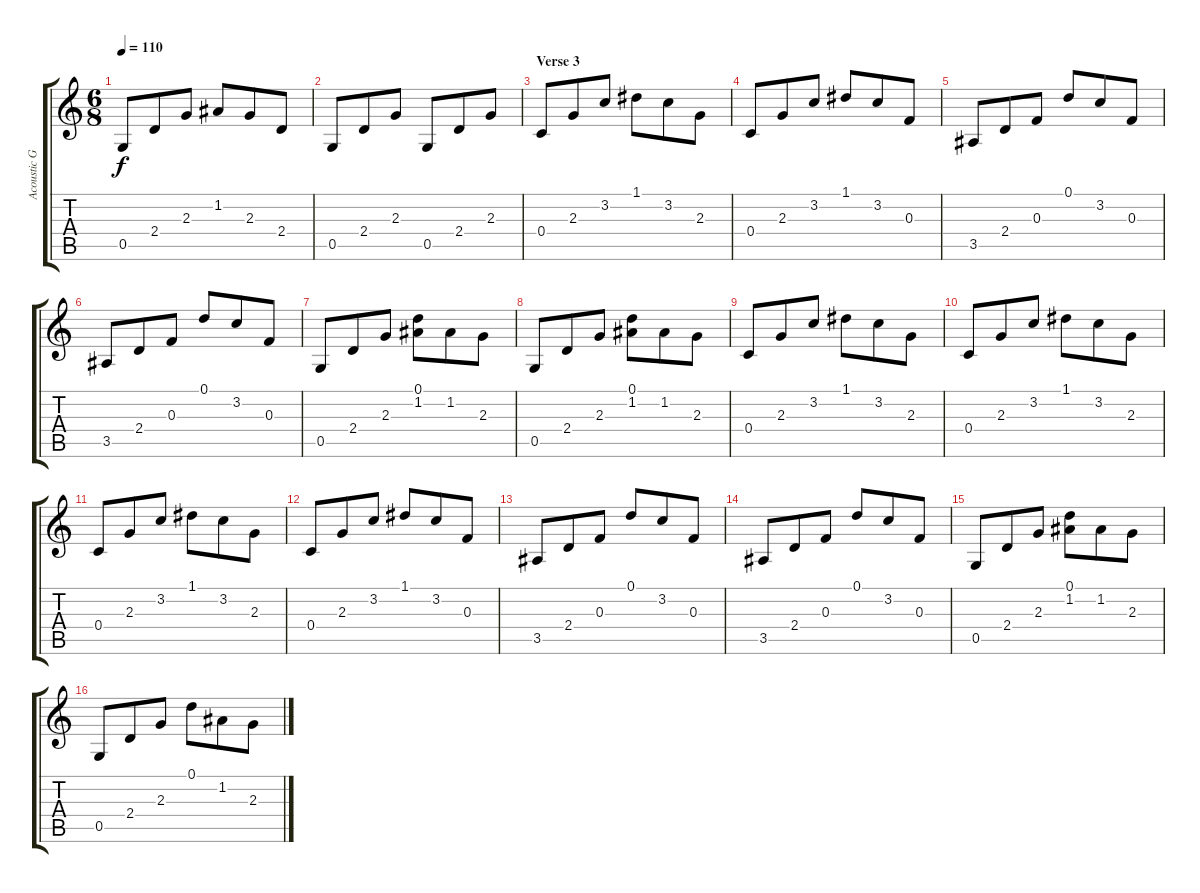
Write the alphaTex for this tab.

\track ("Acoustic Guitar 3" "Acoustic G") {instrument acousticguitarsteel}
\staff {score tabs}
\tuning (D4 A3 F3 C3 G2 D2) {hide}
\ts (6 8)
\tempo 110
\clef g2
\ks c
0.5.8{dy f} 2.4.8 2.3.8 1.2.8 2.3.8 2.4.8 |
0.5.8 2.4.8 2.3.8 0.5.8 2.4.8 2.3.8 |
\section ("" "Verse 3")
0.4.8 2.3.8 3.2.8 1.1.8 3.2.8 2.3.8 |
0.4.8 2.3.8 3.2.8 1.1.8 3.2.8 0.3.8 |
3.5.8 2.4.8 0.3.8 0.1.8 3.2.8 0.3.8 |
3.5.8 2.4.8 0.3.8 0.1.8 3.2.8 0.3.8 |
0.5.8 2.4.8 2.3.8 (0.1 1.2).8 1.2.8 2.3.8 |
0.5.8 2.4.8 2.3.8 (0.1 1.2).8 1.2.8 2.3.8 |
0.4.8 2.3.8 3.2.8 1.1.8 3.2.8 2.3.8 |
0.4.8 2.3.8 3.2.8 1.1.8 3.2.8 2.3.8 |
0.4.8 2.3.8 3.2.8 1.1.8 3.2.8 2.3.8 |
0.4.8 2.3.8 3.2.8 1.1.8 3.2.8 0.3.8 |
3.5.8 2.4.8 0.3.8 0.1.8 3.2.8 0.3.8 |
3.5.8 2.4.8 0.3.8 0.1.8 3.2.8 0.3.8 |
0.5.8 2.4.8 2.3.8 (0.1 1.2).8 1.2.8 2.3.8 |
0.5.8 2.4.8 2.3.8 0.1.8 1.2.8 2.3.8
